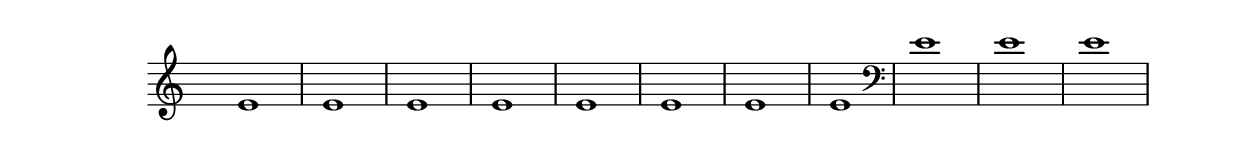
\version "2.10.33"

%%\header { texidoc="1 - Nota Nova"}

\relative c' {
  \override Staff.TimeSignature #'transparent = ##t
  \override Score.BarNumber #'transparent = ##t
  \override Score.RehearsalMark #'font-size = #-2

  %% CLARINETE
  \tag #'cl {
    e1
  }
  %% FLAUTA
  \tag #'fl {
    e
  }
  %% OBOÉ
  \tag #'ob {
    e
  }
  %% SAX ALTO
  \tag #'saxa {
    e
  }
  %% SAX TENOR
  \tag #'saxt {
    e  
  }
  %% SAX GENES
  \tag #'saxg {
    e
  }
  %% TROMPETE
  \tag #'tpt {
    e  
  }
  %% TROMPA
  \tag #'tpa {
    e
  }
  %% TROMBONE

  \tag #'tbn {
    \clef bass
    e
  }
  %% TUBA MIB
  \tag #'tbamib {
    \clef bass
    e
  }
  %% TUBA SIB
  \tag #'tbasib {
    \clef bass
    e
  }

  %% END DOCUMENT
}
